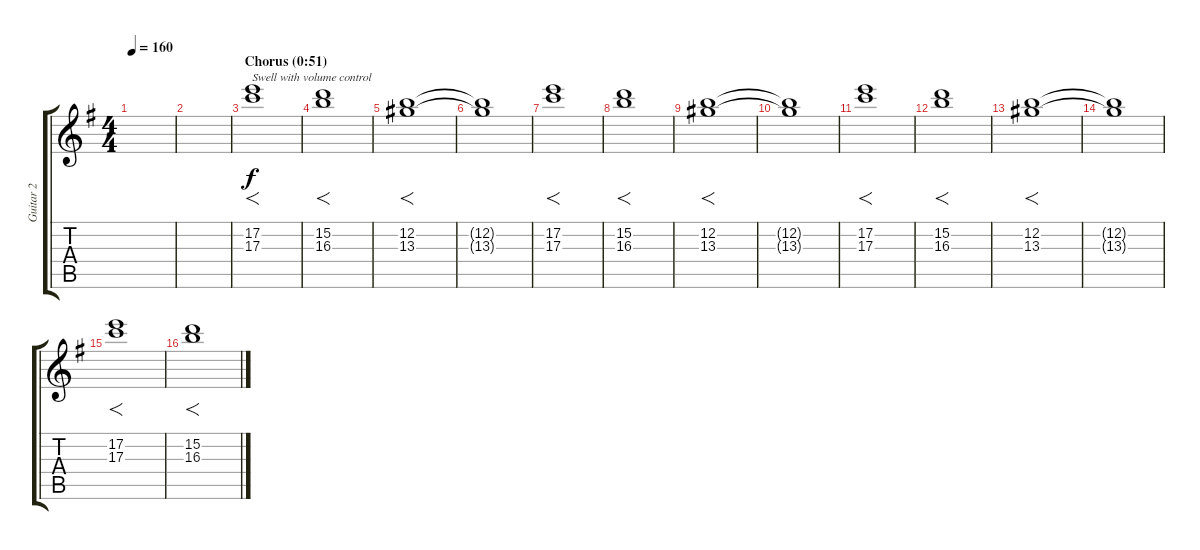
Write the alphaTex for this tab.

\track ("Guitar 2" "Guitar 2") {instrument overdrivenguitar}
\staff {score tabs}
\tuning (E4 B3 G3 D3 A2 E2) {hide}
\ts (4 4)
\tempo 160
\clef g2
\ks g
|
|
\section ("" "Chorus (0:51)")
(17.2 17.3).1{f txt "Swell with volume control"} |
(15.2 16.3).1{f} |
(12.2 13.3).1{f} |
(12.2{t} 13.3{t}).1 |
(17.2 17.3).1{f} |
(15.2 16.3).1{f} |
(12.2 13.3).1{f} |
(12.2{t} 13.3{t}).1 |
(17.2 17.3).1{f} |
(15.2 16.3).1{f} |
(12.2 13.3).1{f} |
(12.2{t} 13.3{t}).1 |
(17.2 17.3).1{f} |
(15.2 16.3).1{f}
